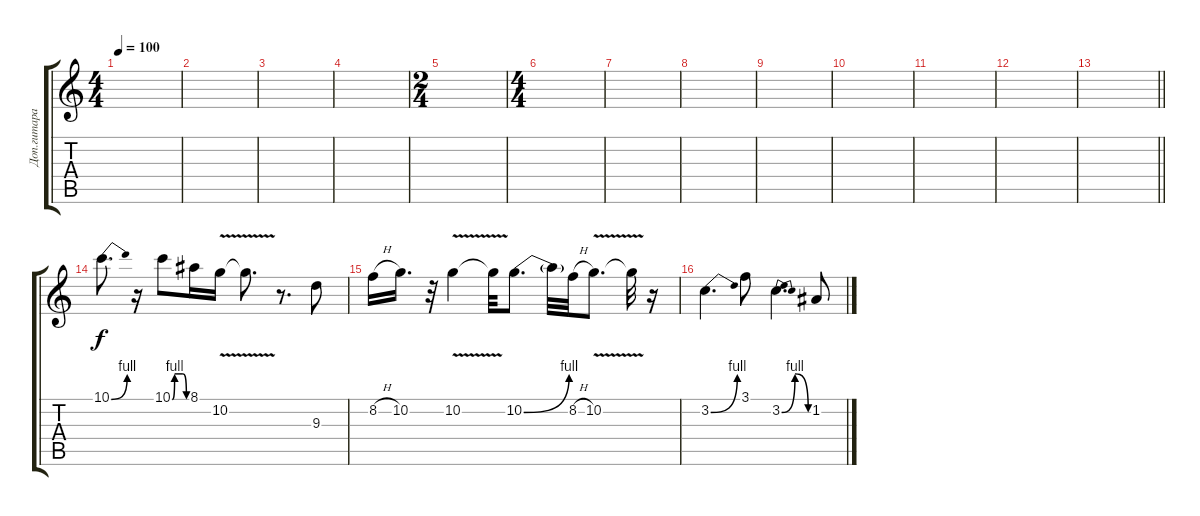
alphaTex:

\track ("Доп.гитара" "Доп.гитара") {instrument distortionguitar}
\staff {score tabs}
\tuning (D4 A3 F3 C3 G2 D2) {hide}
\ts (4 4)
\tempo 100
\clef g2
\ks c
|
|
|
|
\ts (2 4)
|
\ts (4 4)
|
|
|
|
|
|
|
\barLineRight lightlight
|
10.1{be (bend 0 0 60 4)}.8{d balance 3} r.16 10.1{be (custom 0 0 10 4 20 4 45 4 60 0)}.8 8.1.16 10.2{v}.16 10.2{t}.8{d} r.8{d} 9.3.8 |
8.2{h}.16 10.2.16{d} r.32 10.2{v}.4 10.2{t}.32 10.2{be (bend 0 0 60 4)}.8{d} 10.2{t}.32 8.2{h}.32 10.2{v}.8{d} 10.2{t}.32 r.16 |
3.2{be (bend 0 0 60 4)}.4{d} 3.1.8 3.2{be (bendrelease 0 0 15 4 45 4 60 0)}.4{d} 1.2.8
